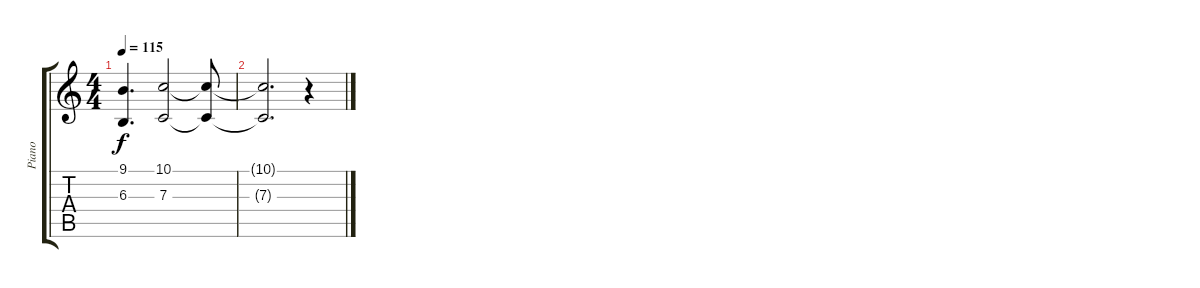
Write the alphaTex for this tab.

\track ("Piano" "Piano") {instrument acousticgrandpiano}
\staff {score tabs}
\tuning (D4 A3 F3 C3 G2 D2) {hide}
\ts (4 4)
\tempo 115
\clef g2
\ks c
(9.1 6.3).4{d dy f} (10.1 7.3).2 (10.1{t} 7.3{t}).8 |
(10.1{t} 7.3{t}).2{d} r.4
